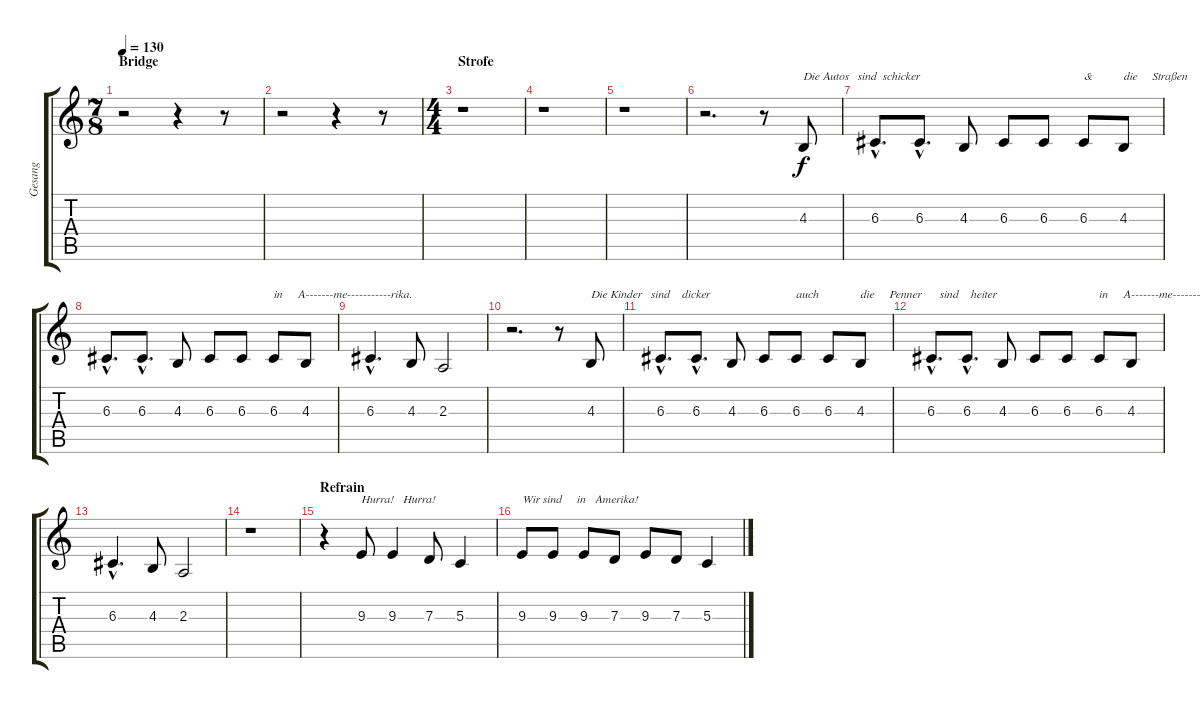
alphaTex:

\track ("Gesang" "Gesang") {instrument dulcimer}
\staff {score tabs}
\tuning (E4 B3 G3 D3 A2 E2) {hide}
\ts (7 8)
\section ("" "Bridge")
\tempo 130
\clef g2
\ks c
r.2{dy f} r.4 r.8 |
r.2 r.4 r.8 |
\ts (4 4)
\section ("" "Strofe")
r.1 |
r.1 |
r.1 |
r.2{d} r.8 4.3.8{txt "Die Autos   sind  schicker"} |
6.3{hac}.8{d} 6.3{hac}.8{d} 4.3.8 6.3.8 6.3.8 6.3.8{txt "&"} 4.3.8{txt "die     Straßen      viel   breiter"} |
6.3{hac}.8{d} 6.3{hac}.8{d} 4.3.8 6.3.8 6.3.8 6.3.8{txt "in     A-------me-----------rika."} 4.3.8 |
6.3{hac}.4{d} 4.3.8 2.3.2 |
r.2{d} r.8 4.3.8{txt "Die Kinder   sind    dicker"} |
6.3{hac}.8{d} 6.3{hac}.8{d} 4.3.8 6.3.8 6.3.8{txt "auch"} 6.3.8 4.3.8{txt "die     Penner      sind    heiter"} |
6.3{hac}.8{d} 6.3{hac}.8{d} 4.3.8 6.3.8 6.3.8 6.3.8{txt "in     A-------me-----------rika."} 4.3.8 |
6.3{hac}.4{d} 4.3.8 2.3.2 |
r.1 |
\section ("" "Refrain")
r.4 9.3.8{txt "Hurra!   Hurra!"} 9.3.4 7.3.8 5.3.4 |
9.3.8{txt "Wir sind     in   Amerika!"} 9.3.8 9.3.8 7.3.8 9.3.8 7.3.8 5.3.4
